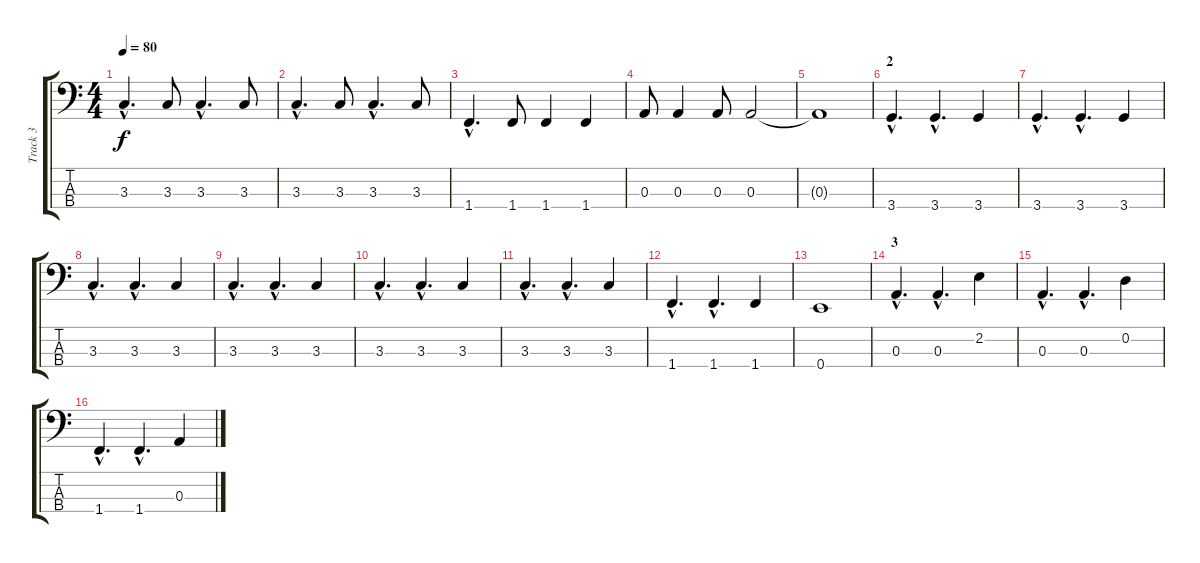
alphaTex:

\track ("Track 3" "Track 3") {instrument electricbassfinger}
\staff {score tabs}
\tuning (G2 D2 A1 E1) {hide}
\ts (4 4)
\tempo 80
\clef f4
\ks c
3.3{hac}.4{d dy f} 3.3.8 3.3{hac}.4{d} 3.3.8 |
3.3{hac}.4{d} 3.3.8 3.3{hac}.4{d} 3.3.8 |
1.4{hac}.4{d} 1.4.8 1.4.4 1.4.4 |
0.3.8 0.3.4 0.3.8 0.3.2 |
0.3{t}.1 |
\section ("" "2")
3.4{hac}.4{d} 3.4{hac}.4{d} 3.4.4 |
3.4{hac}.4{d} 3.4{hac}.4{d} 3.4.4 |
3.3{hac}.4{d} 3.3{hac}.4{d} 3.3.4 |
3.3{hac}.4{d} 3.3{hac}.4{d} 3.3.4 |
3.3{hac}.4{d} 3.3{hac}.4{d} 3.3.4 |
3.3{hac}.4{d} 3.3{hac}.4{d} 3.3.4 |
1.4{hac}.4{d} 1.4{hac}.4{d} 1.4.4 |
0.4.1 |
\section ("" "3")
0.3{hac}.4{d} 0.3{hac}.4{d} 2.2.4 |
0.3{hac}.4{d} 0.3{hac}.4{d} 0.2.4 |
1.4{hac}.4{d} 1.4{hac}.4{d} 0.3.4
